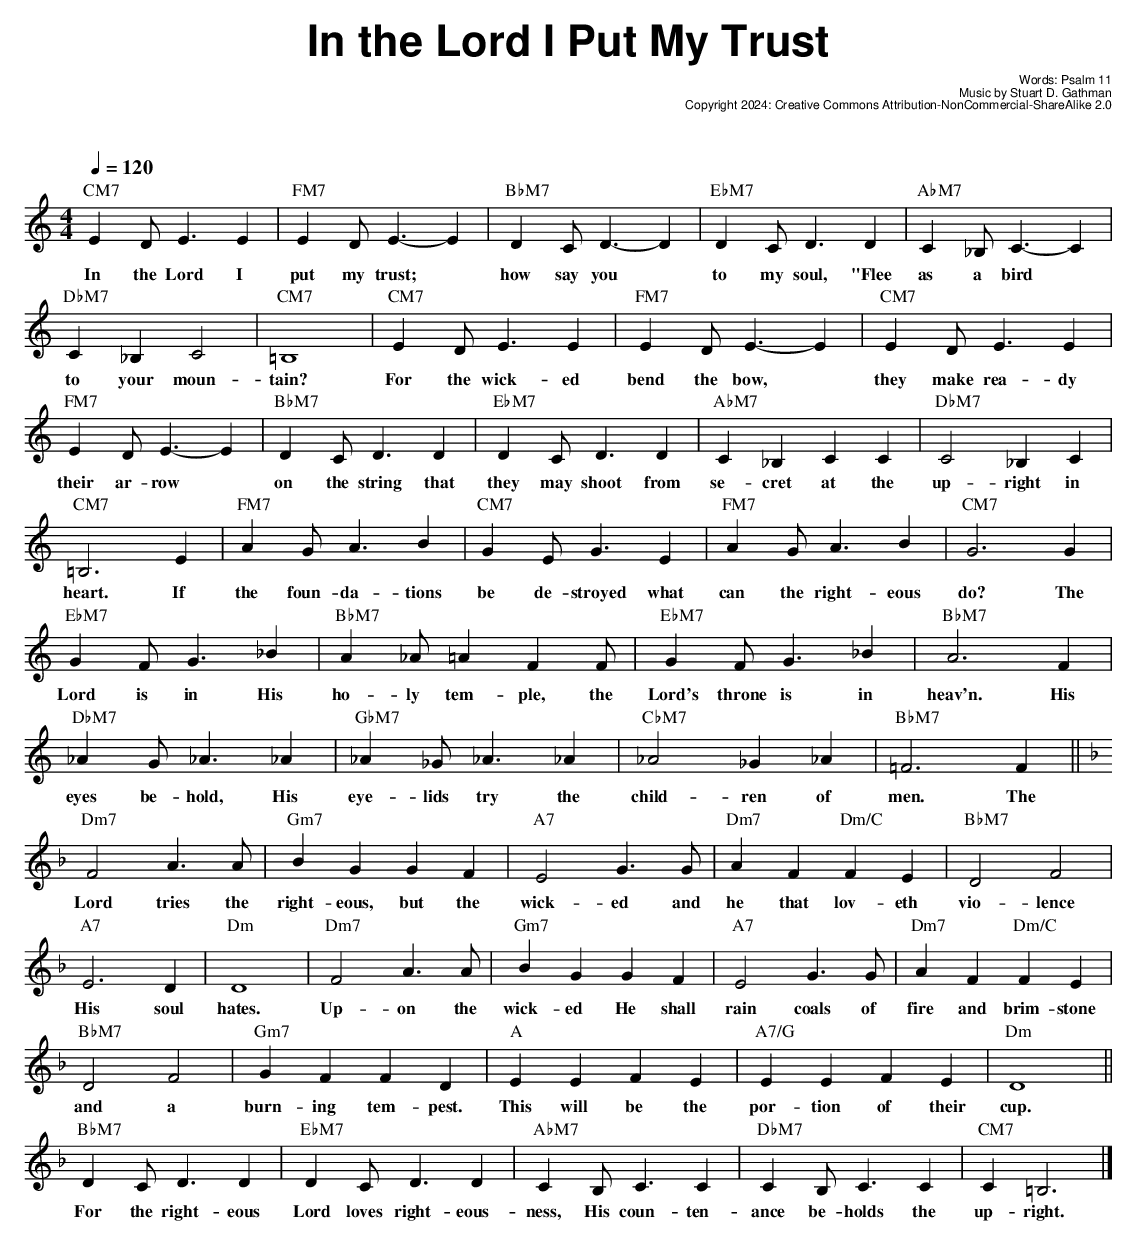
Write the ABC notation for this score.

X:1
T: In the Lord I Put My Trust
C: Words: Psalm 11
C: Music by Stuart D. Gathman
C: Copyright 2024: Creative Commons Attribution-NonCommercial-ShareAlike 2.0
M: 4/4
L: 1/4
Q: 1/4=120
K: C
"CM7"ED<EE|"FM7"ED<E-E|"BbM7"DC<D-D|"EbM7"DC<DD|"AbM7"C_B,<C-C|
w:In the Lord I|put my trust;|how say you|to my soul, "Flee|as a bird|
"DbM7"C_B,C2|"CM7"=B,4|"CM7"ED<EE|"FM7"ED<E-E|"CM7"ED<EE|
w:to your moun-|tain?|For the wick-ed|bend the bow,|they make rea-dy|
"FM7"ED<E-E|"BbM7"DC<DD|"EbM7"DC<DD|"AbM7"C_B,CC|"DbM7"C2_B,C|
w:their ar-row|on the string that|they may shoot from|se-cret at the|up-right in|
"CM7"=B,3 E|"FM7"AG<AB|"CM7"GE<GE|"FM7"AG<AB|"CM7"G3 G|
w:heart. If|the foun-da-tions|be de-stroyed what|can the right-eous|do? The|
"EbM7"GF<G_B|"BbM7"A_A/=AFF/|"EbM7"GF<G_B|"BbM7"A3 F|
w:Lord is in His|ho-ly tem-ple, the|Lord's throne is in|heav'n. His|
"DbM7"_AG<_A_A|"GbM7"_A_G<_A_A|"CbM7"_A2_G_A|"BbM7"=F3F||
w:eyes be-hold, His|eye-lids try the|child-ren of|men. The|
K: Dm
"Dm7"F2A>A|"Gm7"BGGF|"A7"E2G>G|"Dm7"AF"Dm/C"FE|"BbM7"D2F2|
w:Lord tries the|right-eous, but the|wick-ed and|he that lov-eth|vio-lence|
"A7"E3D|"Dm"D4|"Dm7"F2A>A|"Gm7"BGGF|"A7"E2G>G|"Dm7"AF"Dm/C"FE|
w:His soul|hates.|Up-on the|wick-ed He shall|rain coals of|fire and brim-stone|
"BbM7"D2F2|"Gm7"GFFD|"A"EEFE|"A7/G"EEFE|"Dm"D4||
w:and a|burn-ing tem-pest.|This will be the|por-tion of their|cup.|
"BbM7"DC<DD|"EbM7"DC<DD|"AbM7"CB,<CC|"DbM7"CB,<CC|"CM7"C=B,3|]
w:For the right-eous|Lord loves right-eous-|ness, His coun-ten-|ance be-holds the|up-right.|
